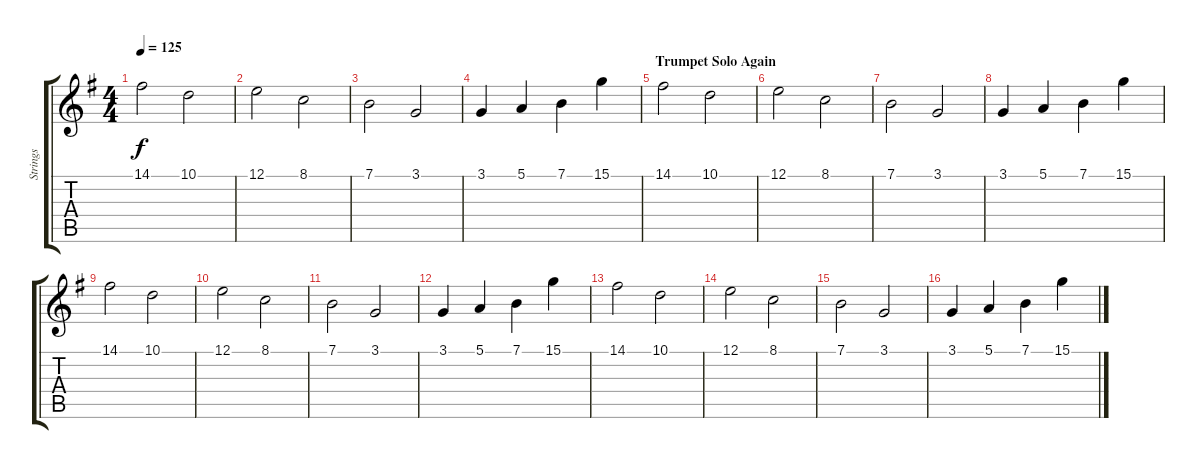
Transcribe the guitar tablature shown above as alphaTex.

\track ("Strings" "Strings") {instrument stringensemble1}
\staff {score tabs}
\tuning (E4 B3 G3 D3 A2 E2) {hide}
\ts (4 4)
\tempo 125
\clef g2
\ks g
14.1.2{dy f} 10.1.2 |
12.1.2 8.1.2 |
7.1.2 3.1.2 |
3.1.4 5.1.4 7.1.4 15.1.4 |
\section ("" "Trumpet Solo Again")
14.1.2 10.1.2 |
12.1.2 8.1.2 |
7.1.2 3.1.2 |
3.1.4 5.1.4 7.1.4 15.1.4 |
14.1.2 10.1.2 |
12.1.2 8.1.2 |
7.1.2 3.1.2 |
3.1.4 5.1.4 7.1.4 15.1.4 |
14.1.2 10.1.2 |
12.1.2 8.1.2 |
7.1.2 3.1.2 |
3.1.4 5.1.4 7.1.4 15.1.4
